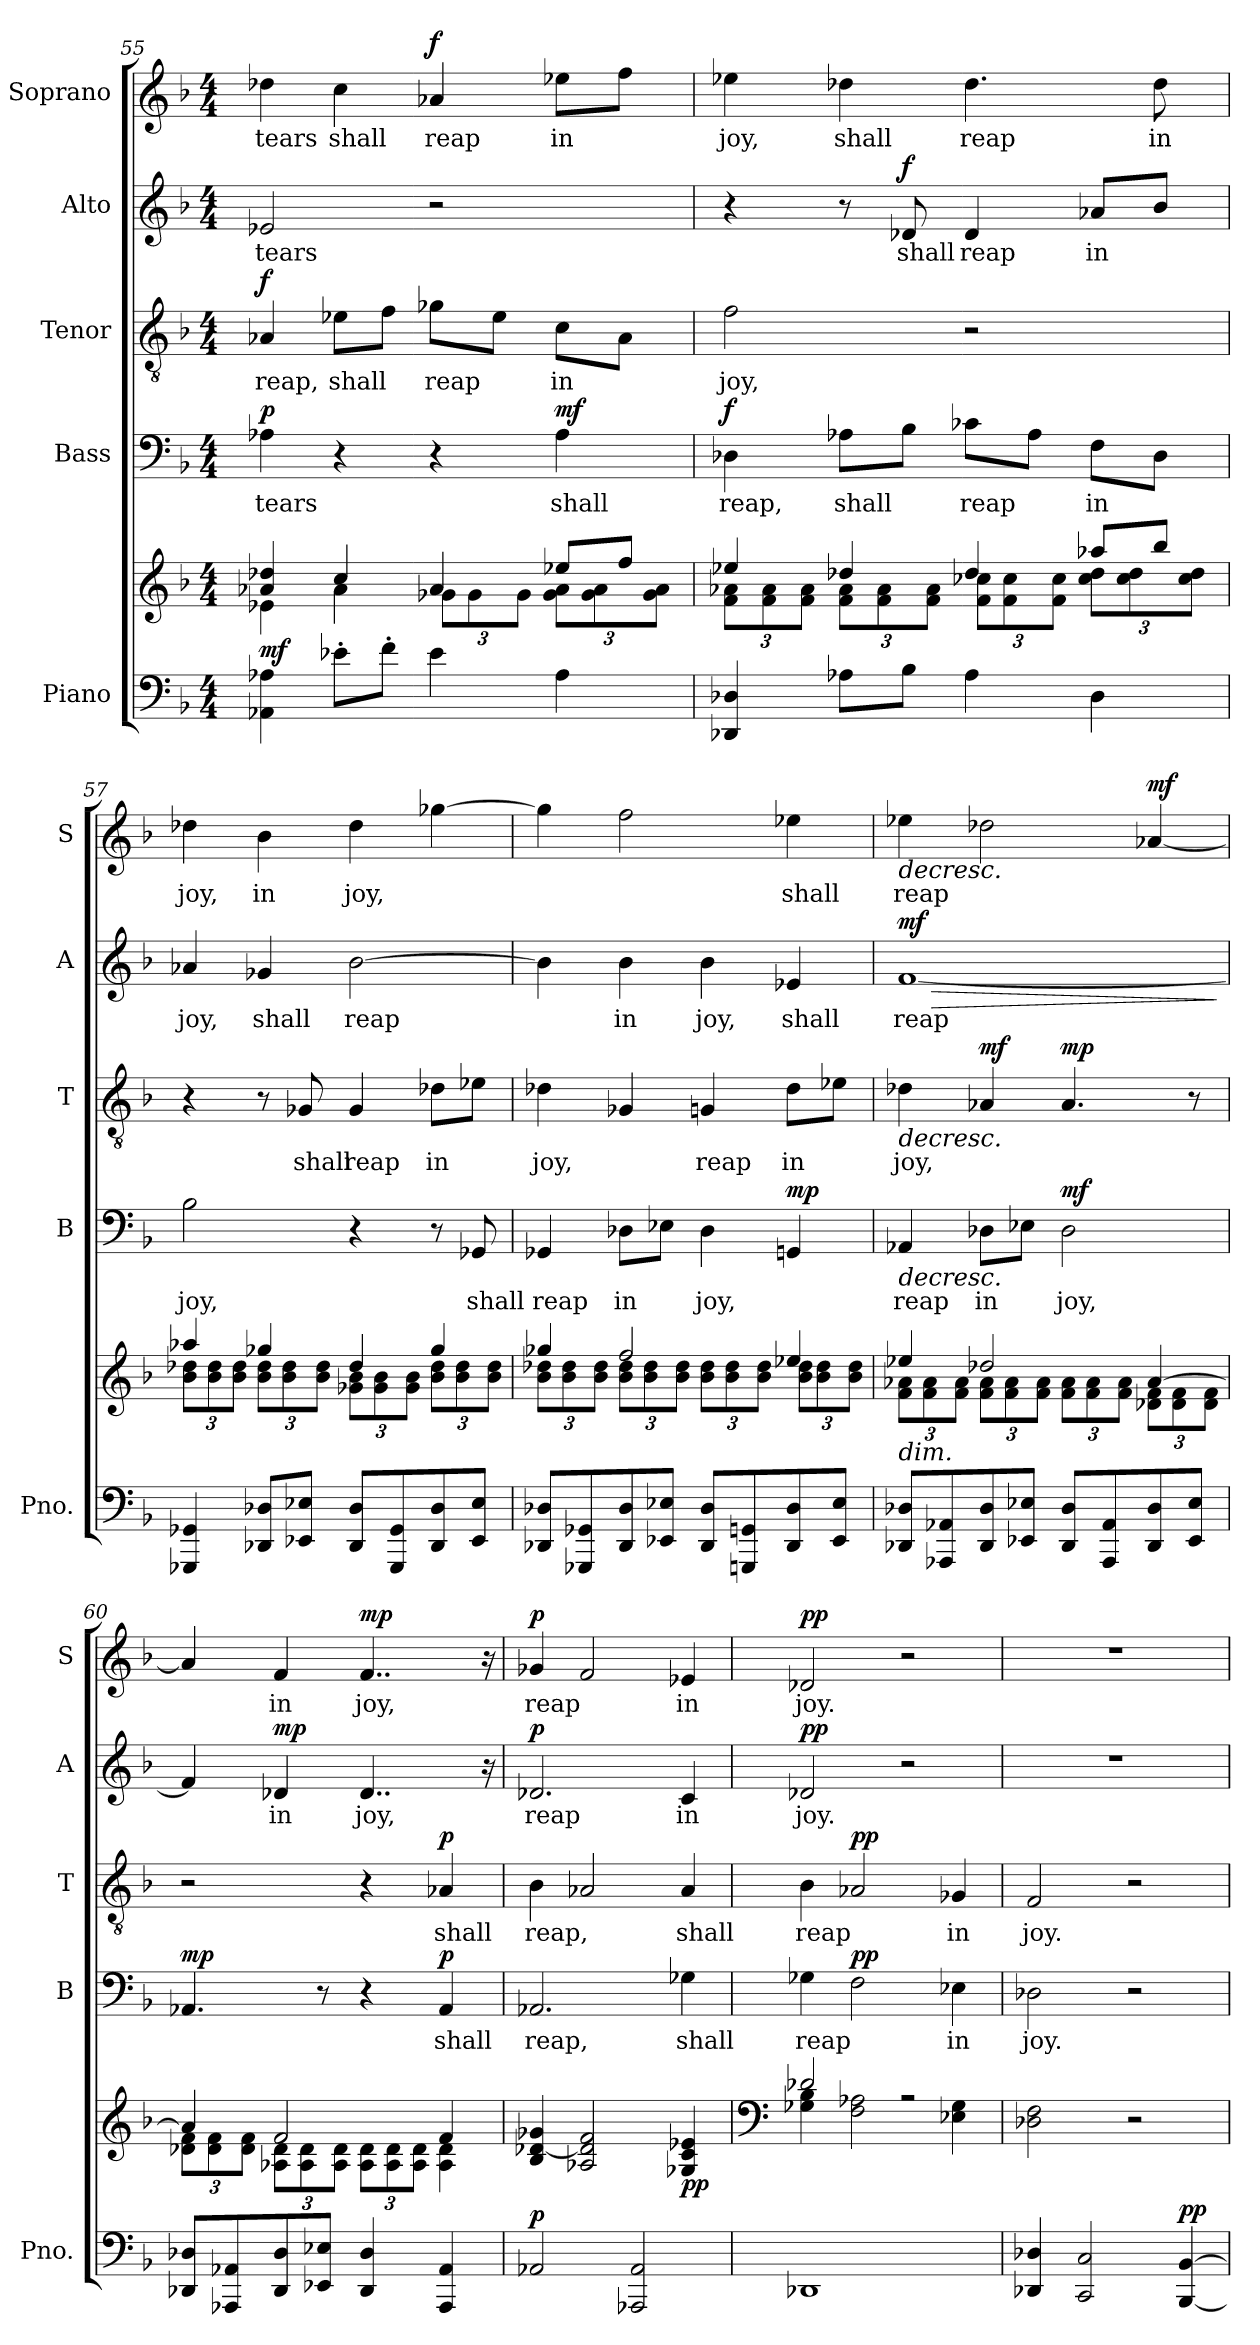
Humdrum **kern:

**kern	**kern	**dynam	**kern	**text	**dynam	**kern	**text	**dynam	**kern	**text	**dynam	**kern	**text	**dynam
*part5	*part5	*part5	*part4	*part4	*part4	*part3	*part3	*part3	*part2	*part2	*part2	*part1	*part1	*part1
*staff6	*staff5	*staff5/6	*staff4	*staff4	*staff4	*staff3	*staff3	*staff3	*staff2	*staff2	*staff2	*staff1	*staff1	*staff1
*I"Piano	*	*	*I"Bass	*	*	*I"Tenor	*	*	*I"Alto	*	*	*I"Soprano	*	*
*I'Pno.	*	*	*I'B	*	*	*I'T	*	*	*I'A	*	*	*I'S	*	*
*clefF4	*clefG2	*	*clefF4	*	*	*clefGv2	*	*	*clefG2	*	*	*clefG2	*	*
*k[b-]	*k[b-]	*	*k[b-]	*	*	*k[b-]	*	*	*k[b-]	*	*	*k[b-]	*	*
*M4/4	*M4/4	*	*M4/4	*	*	*M4/4	*	*	*M4/4	*	*	*M4/4	*	*
=55	=55	=55	=55	=55	=55	=55	=55	=55	=55	=55	=55	=55	=55	=55
*	*^	*	*	*	*	*	*	*	*	*	*	*	*	*
!	!	!	!LO:DY:a=2	!	!LO:LY:b	!LO:DY:a	!	!LO:LY:b	!LO:DY:a	!	!LO:LY:b	!	!	!LO:LY:b	!
4AA-X\ 4A-X\	4a-X/ 4dd-X/	4e-X\	mf	4A-X\	tears	p	4A-X/	reap,	f	2e-X/	tears	.	4dd-X\	tears	.
!	!	!	!	!	!	!	!	!LO:LY:b	!	!	!	!	!	!LO:LY:b	!
8e-X'\L	4cc/	4a-\	.	4r	.	.	8e-X\L	shall	.	.	.	.	4cc\	shall	.
8f'\J	.	.	.	.	.	.	8f\J	.	.	.	.	.	.	.	.
*	*	*Xbrackettup	*	*	*	*	*	*	*	*	*	*	*	*	*
!	!	!	!	!	!	!	!	!LO:LY:b	!	!	!	!	!	!LO:LY:b	!LO:DY:a
4e-\	4a-/	12g-X\L	.	4r	.	.	8g-X\L	reap	.	2r	.	.	4a-X/	reap	f
.	.	12g-\	.	.	.	.	.	.	.	.	.	.	.	.	.
.	.	.	.	.	.	.	8e-\J	.	.	.	.	.	.	.	.
.	.	12g-\J	.	.	.	.	.	.	.	.	.	.	.	.	.
!	!	!	!	!	!LO:LY:b	!LO:DY:a	!	!LO:LY:b	!	!	!	!	!	!LO:LY:b	!
4A-\	8ee-X/L	12g-\ 12a-\L	.	4A-\	shall	mf	8c\L	in	.	.	.	.	8ee-X\L	in	.
.	.	12g-\ 12a-\	.	.	.	.	.	.	.	.	.	.	.	.	.
.	8ff/J	.	.	.	.	.	8A-\J	.	.	.	.	.	8ff\J	.	.
.	.	12g-\ 12a-\J	.	.	.	.	.	.	.	.	.	.	.	.	.
!!LO:LB:g=z
=56	=56	=56	=56	=56	=56	=56	=56	=56	=56	=56	=56	=56	=56	=56	=56
!	!	!	!	!	!LO:LY:b	!LO:DY:a	!	!LO:LY:b	!	!	!	!	!	!LO:LY:b	!
4DD-X/ 4D-X/	4ee-X/	12f\ 12a-X\L	.	4D-X\	reap,	f	2f\	joy,	.	4r	.	.	4ee-X\	joy,	.
.	.	12f\ 12a-\	.	.	.	.	.	.	.	.	.	.	.	.	.
.	.	12f\ 12a-\J	.	.	.	.	.	.	.	.	.	.	.	.	.
!	!	!	!	!	!LO:LY:b	!	!	!	!	!	!	!	!	!LO:LY:b	!
8A-X\L	4dd-X/	12f\ 12a-\L	.	8A-X\L	shall	.	.	.	.	8r	.	.	4dd-X\	shall	.
.	.	12f\ 12a-\	.	.	.	.	.	.	.	.	.	.	.	.	.
!	!	!	!	!	!	!	!	!	!	!	!LO:LY:b	!LO:DY:a	!	!	!
8B-\J	.	.	.	8B-\J	.	.	.	.	.	8d-X/	shall	f	.	.	.
.	.	12f\ 12a-\J	.	.	.	.	.	.	.	.	.	.	.	.	.
!	!	!	!	!	!LO:LY:b	!	!	!	!	!	!LO:LY:b	!	!	!LO:LY:b	!
4A-\	4dd-/	12f\ 12cc-X\L	.	8c-X\L	reap	.	2r	.	.	4d-/	reap	.	4.dd-\	reap	.
.	.	12f\ 12cc-\	.	.	.	.	.	.	.	.	.	.	.	.	.
.	.	.	.	8A-\J	.	.	.	.	.	.	.	.	.	.	.
.	.	12f\ 12cc-\J	.	.	.	.	.	.	.	.	.	.	.	.	.
!	!	!	!	!	!LO:LY:b	!	!	!	!	!	!LO:LY:b	!	!	!	!
4D-\	8aa-X/L	12cc-\ 12dd-\L	.	8F\L	in	.	.	.	.	8a-X/L	in	.	.	.	.
.	.	12cc-\ 12dd-\	.	.	.	.	.	.	.	.	.	.	.	.	.
!	!	!	!	!	!	!	!	!	!	!	!	!	!	!LO:LY:b	!
.	8bb-/J	.	.	8D-\J	.	.	.	.	.	8b-/J	.	.	8dd-\	in	.
.	.	12cc-\ 12dd-\J	.	.	.	.	.	.	.	.	.	.	.	.	.
=57	=57	=57	=57	=57	=57	=57	=57	=57	=57	=57	=57	=57	=57	=57	=57
!	!	!	!	!	!LO:LY:b	!	!	!	!	!	!LO:LY:b	!	!	!LO:LY:b	!
4GGG-X/ 4GG-X/	4aa-X/	12b-\ 12dd-X\L	.	2B-\	joy,	.	4r	.	.	4a-X/	joy,	.	4dd-X\	joy,	.
.	.	12b-\ 12dd-\	.	.	.	.	.	.	.	.	.	.	.	.	.
.	.	12b-\ 12dd-\J	.	.	.	.	.	.	.	.	.	.	.	.	.
!	!	!	!	!	!	!	!	!	!	!	!LO:LY:b	!	!	!LO:LY:b	!
8DD-X/ 8D-X/L	4gg-X/	12b-\ 12dd-\L	.	.	.	.	8r	.	.	4g-X/	shall	.	4b-\	in	.
.	.	12b-\ 12dd-\	.	.	.	.	.	.	.	.	.	.	.	.	.
!	!	!	!	!	!	!	!	!LO:LY:b	!	!	!	!	!	!	!
8EE-X/ 8E-X/J	.	.	.	.	.	.	8G-X/	shall	.	.	.	.	.	.	.
.	.	12b-\ 12dd-\J	.	.	.	.	.	.	.	.	.	.	.	.	.
!	!	!	!	!	!	!	!	!LO:LY:b	!	!	!LO:LY:b	!	!	!LO:LY:b	!
8DD-/ 8D-/L	4dd-/	12g-X\ 12b-\L	.	4r	.	.	4G-/	reap	.	[2b-\	reap	.	4dd-\	joy,	.
.	.	12g-\ 12b-\	.	.	.	.	.	.	.	.	.	.	.	.	.
8GGG-/ 8GG-/	.	.	.	.	.	.	.	.	.	.	.	.	.	.	.
.	.	12g-\ 12b-\J	.	.	.	.	.	.	.	.	.	.	.	.	.
!	!	!	!	!	!	!	!	!LO:LY:b	!	!	!	!	!	!	!
8DD-/ 8D-/	4gg-/	12b-\ 12dd-\L	.	8r	.	.	8d-X\L	in	.	.	.	.	[4gg-X\	.	.
.	.	12b-\ 12dd-\	.	.	.	.	.	.	.	.	.	.	.	.	.
!	!	!	!	!	!LO:LY:b	!	!	!	!	!	!	!	!	!	!
8EE-/ 8E-/J	.	.	.	8GG-X/	shall	.	8e-X\J	.	.	.	.	.	.	.	.
.	.	12b-\ 12dd-\J	.	.	.	.	.	.	.	.	.	.	.	.	.
=58	=58	=58	=58	=58	=58	=58	=58	=58	=58	=58	=58	=58	=58	=58	=58
!	!	!	!	!	!LO:LY:b	!	!	!LO:LY:b	!	!	!	!	!	!	!
8DD-X/ 8D-X/L	4gg-X/	12b-\ 12dd-X\L	.	4GG-X/	reap	.	4d-X\	joy,	.	4b-\]	.	.	4gg-\]	.	.
.	.	12b-\ 12dd-\	.	.	.	.	.	.	.	.	.	.	.	.	.
8GGG-X/ 8GG-X/	.	.	.	.	.	.	.	.	.	.	.	.	.	.	.
.	.	12b-\ 12dd-\J	.	.	.	.	.	.	.	.	.	.	.	.	.
!	!	!	!	!	!LO:LY:b	!	!	!	!	!	!LO:LY:b	!	!	!	!
8DD-/ 8D-/	2ff/	12b-\ 12dd-\L	.	8D-X\L	in	.	4G-X/	.	.	4b-\	in	.	2ff\	.	.
.	.	12b-\ 12dd-\	.	.	.	.	.	.	.	.	.	.	.	.	.
8EE-X/ 8E-X/J	.	.	.	8E-X\J	.	.	.	.	.	.	.	.	.	.	.
.	.	12b-\ 12dd-\J	.	.	.	.	.	.	.	.	.	.	.	.	.
!	!	!	!	!	!LO:LY:b	!	!	!LO:LY:b	!	!	!LO:LY:b	!	!	!	!
8DD-/ 8D-/L	.	12b-\ 12dd-\L	.	4D-\	joy,	.	4Gn/	reap	.	4b-\	joy,	.	.	.	.
.	.	12b-\ 12dd-\	.	.	.	.	.	.	.	.	.	.	.	.	.
8GGGn/ 8GGn/	.	.	.	.	.	.	.	.	.	.	.	.	.	.	.
.	.	12b-\ 12dd-\J	.	.	.	.	.	.	.	.	.	.	.	.	.
!	!	!	!	!	!	!LO:DY:a	!	!LO:LY:b	!	!	!LO:LY:b	!	!	!LO:LY:b	!
8DD-/ 8D-/	4ee-X/	12b-\ 12dd-\L	.	4GGn/	.	mp	8d-\L	in	.	4e-X/	shall	.	4ee-X\	shall	.
.	.	12b-\ 12dd-\	.	.	.	.	.	.	.	.	.	.	.	.	.
8EE-/ 8E-/J	.	.	.	.	.	.	8e-X\J	.	.	.	.	.	.	.	.
.	.	12b-\ 12dd-\J	.	.	.	.	.	.	.	.	.	.	.	.	.
!!LO:PB:g=z
=59	=59	=59	=59	=59	=59	=59	=59	=59	=59	=59	=59	=59	=59	=59	=59
!	!LO:TX:b:i:t=dim.	!	!	!	!	!	!	!	!	!	!	!	!	!	!
!	!	!	!	!	!LO:LY:b	!LO:HP:b	!	!LO:LY:b	!LO:HP:b	!	!LO:LY:b	!LO:HP:b	!	!LO:LY:b	!LO:HP:b
!	!	!	!	!	!	!	!	!	!	!	!	!LO:DY:n=1:a	!	!	!
8DD-X/ 8D-X/L	4ee-X/	12f\ 12a-X\L	.	4AA-X/	reap	>	4d-X\	joy,	>	[1f	reap	> mf	4ee-X\	reap	>
.	.	12f\ 12a-\	.	.	.	.	.	.	.	.	.	.	.	.	.
8AAA-X/ 8AA-X/	.	.	.	.	.	.	.	.	.	.	.	.	.	.	.
.	.	12f\ 12a-\J	.	.	.	.	.	.	.	.	.	.	.	.	.
!	!	!	!	!	!LO:LY:b	!	!	!	!LO:DY:a	!	!	!	!	!	!
8DD-/ 8D-/	2dd-X/	12f\ 12a-\L	.	8D-X\L	in	.	4A-X/	.	mf	.	.	.	2dd-X\	.	.
.	.	12f\ 12a-\	.	.	.	.	.	.	.	.	.	.	.	.	.
8EE-X/ 8E-X/J	.	.	.	8E-X\J	.	.	.	.	.	.	.	.	.	.	.
.	.	12f\ 12a-\J	.	.	.	.	.	.	.	.	.	.	.	.	.
!	!	!	!	!	!LO:LY:b	!LO:DY:a	!	!	!LO:DY:n=1:a	!	!	!	!	!	!
8DD-/ 8D-/L	.	12f\ 12a-\L	.	2D-\	joy,	mf	4.A-/	.	] mp	.	.	.	.	.	.
.	.	12f\ 12a-\	.	.	.	.	.	.	.	.	.	.	.	.	.
8AAA-/ 8AA-/	.	.	.	.	.	.	.	.	.	.	.	.	.	.	.
.	.	12f\ 12a-\J	.	.	.	.	.	.	.	.	.	.	.	.	.
!	!	!	!	!	!	!	!	!	!	!	!	!	!	!	!LO:DY:a
8DD-/ 8D-/	[4a-/	12d-X\ 12f\L	.	.	.	.	.	.	.	.	.	.	[4a-X/	.	mf
.	.	12d-\ 12f\	.	.	.	.	.	.	.	.	.	.	.	.	.
8EE-/ 8E-/J	.	.	.	.	.	.	8r	.	.	.	.	.	.	.	.
.	.	12d-\ 12f\J	.	.	.	.	.	.	.	.	.	.	.	.	.
*	*v	*v	*	*	*	*	*	*	*	*	*	*	*	*	*
.	.	.	.	.	]	.	.	.	.	.	]	.	.	]
=60	=60	=60	=60	=60	=60	=60	=60	=60	=60	=60	=60	=60	=60	=60
*	*^	*	*	*	*	*	*	*	*	*	*	*	*	*
!	!	!	!	!	!	!LO:DY:a	!	!	!	!	!	!	!	!	!
8DD-X/ 8D-X/L	4a-/]	12d-X\ 12f\L	.	4.AA-X/	.	mp	2r	.	.	4f/]	.	.	4a-/]	.	.
.	.	12d-\ 12f\	.	.	.	.	.	.	.	.	.	.	.	.	.
8AAA-X/ 8AA-X/	.	.	.	.	.	.	.	.	.	.	.	.	.	.	.
.	.	12d-\ 12f\J	.	.	.	.	.	.	.	.	.	.	.	.	.
!	!	!	!	!	!	!	!	!	!	!	!LO:LY:b	!LO:DY:a	!	!LO:LY:b	!
8DD-/ 8D-/	2f/	12A-X\ 12d-\L	.	.	.	.	.	.	.	4d-X/	in	mp	4f/	in	.
.	.	12A-\ 12d-\	.	.	.	.	.	.	.	.	.	.	.	.	.
8EE-X/ 8E-X/J	.	.	.	8r	.	.	.	.	.	.	.	.	.	.	.
.	.	12A-\ 12d-\J	.	.	.	.	.	.	.	.	.	.	.	.	.
!	!	!	!	!	!	!	!	!	!	!	!LO:LY:b	!	!	!LO:LY:b	!LO:DY:a
4DD-/ 4D-/	.	12A-\ 12d-\L	.	4r	.	.	4r	.	.	4..d-/	joy,	.	4..f/	joy,	mp
.	.	12A-\ 12d-\	.	.	.	.	.	.	.	.	.	.	.	.	.
.	.	12A-\ 12d-\J	.	.	.	.	.	.	.	.	.	.	.	.	.
!	!	!	!	!	!LO:LY:b	!LO:DY:a	!	!LO:LY:b	!LO:DY:a	!	!	!	!	!	!
4AAA-/ 4AA-/	4f/	4A-\ 4d-\	.	4AA-/	shall	p	4A-X/	shall	p	.	.	.	.	.	.
.	.	.	.	.	.	.	.	.	.	16r	.	.	16r	.	.
*	*v	*v	*	*	*	*	*	*	*	*	*	*	*	*	*
=61	=61	=61	=61	=61	=61	=61	=61	=61	=61	=61	=61	=61	=61	=61
!	!	!LO:DY:a=2	!	!LO:LY:b	!	!	!LO:LY:b	!	!	!LO:LY:b	!LO:DY:a	!	!LO:LY:b	!LO:DY:a
2AA-X/	4B-/ [4d-X/ 4g-X/	p	2.AA-X/	reap,	.	4B-\	reap,	.	2.d-X/	reap	p	4g-X/	reap	p
.	2A-X/ 2d-/] 2f/	.	.	.	.	2A-X/	.	.	.	.	.	2f/	.	.
2AAA-X/ 2AA-/	.	.	.	.	.	.	.	.	.	.	.	.	.	.
!	!	!LO:DY:b	!	!LO:LY:b	!	!	!LO:LY:b	!	!	!LO:LY:b	!	!	!LO:LY:b	!
.	4G-X/ 4c/ 4e-X/	pp	4G-X\	shall	.	4A-/	shall	.	4c/	in	.	4e-X/	in	.
=62	=62	=62	=62	=62	=62	=62	=62	=62	=62	=62	=62	=62	=62	=62
*	*clefF4	*	*	*	*	*	*	*	*	*	*	*	*	*
*	*^	*	*	*	*	*	*	*	*	*	*	*	*	*
!	!	!	!	!	!LO:LY:b	!	!	!LO:LY:b	!	!	!LO:LY:b	!LO:DY:a	!	!LO:LY:b	!LO:DY:a
1DD-X	2d-X/	4G-X\ 4B-\	.	4G-X\	reap	.	4B-\	reap	.	2d-X/	joy.	pp	2d-X/	joy.	pp
!	!	!	!	!	!	!LO:DY:a	!	!	!LO:DY:a	!	!	!	!	!	!
.	.	2F\ 2A-X\	.	2F\	.	pp	2A-X/	.	pp	.	.	.	.	.	.
.	2rA	.	.	.	.	.	.	.	.	2r	.	.	2r	.	.
!	!	!	!	!	!LO:LY:b	!	!	!LO:LY:b	!	!	!	!	!	!	!
.	.	4E-X\ 4G-\	.	4E-X\	in	.	4G-X/	in	.	.	.	.	.	.	.
=63	=63	=63	=63	=63	=63	=63	=63	=63	=63	=63	=63	=63	=63	=63	=63
!	!	!	!	!	!LO:LY:b	!	!	!LO:LY:b	!	!	!	!	!	!	!
*	*v	*v	*	*	*	*	*	*	*	*	*	*	*	*	*
4DD-X/ 4D-X/	2D-X\ 2F\	.	2D-X\	joy.	.	2F/	joy.	.	1r	.	.	1r	.	.
2CC/ 2C/	.	.	.	.	.	.	.	.	.	.	.	.	.	.
.	2r	.	2r	.	.	2r	.	.	.	.	.	.	.	.
!	!	!LO:DY:a=2	!	!	!	!	!	!	!	!	!	!	!	!
[4BBB-/ [4BB-/	.	pp	.	.	.	.	.	.	.	.	.	.	.	.
=	=	=	=	=	=	=	=	=	=	=	=	=	=	=
*-	*-	*-	*-	*-	*-	*-	*-	*-	*-	*-	*-	*-	*-	*-
